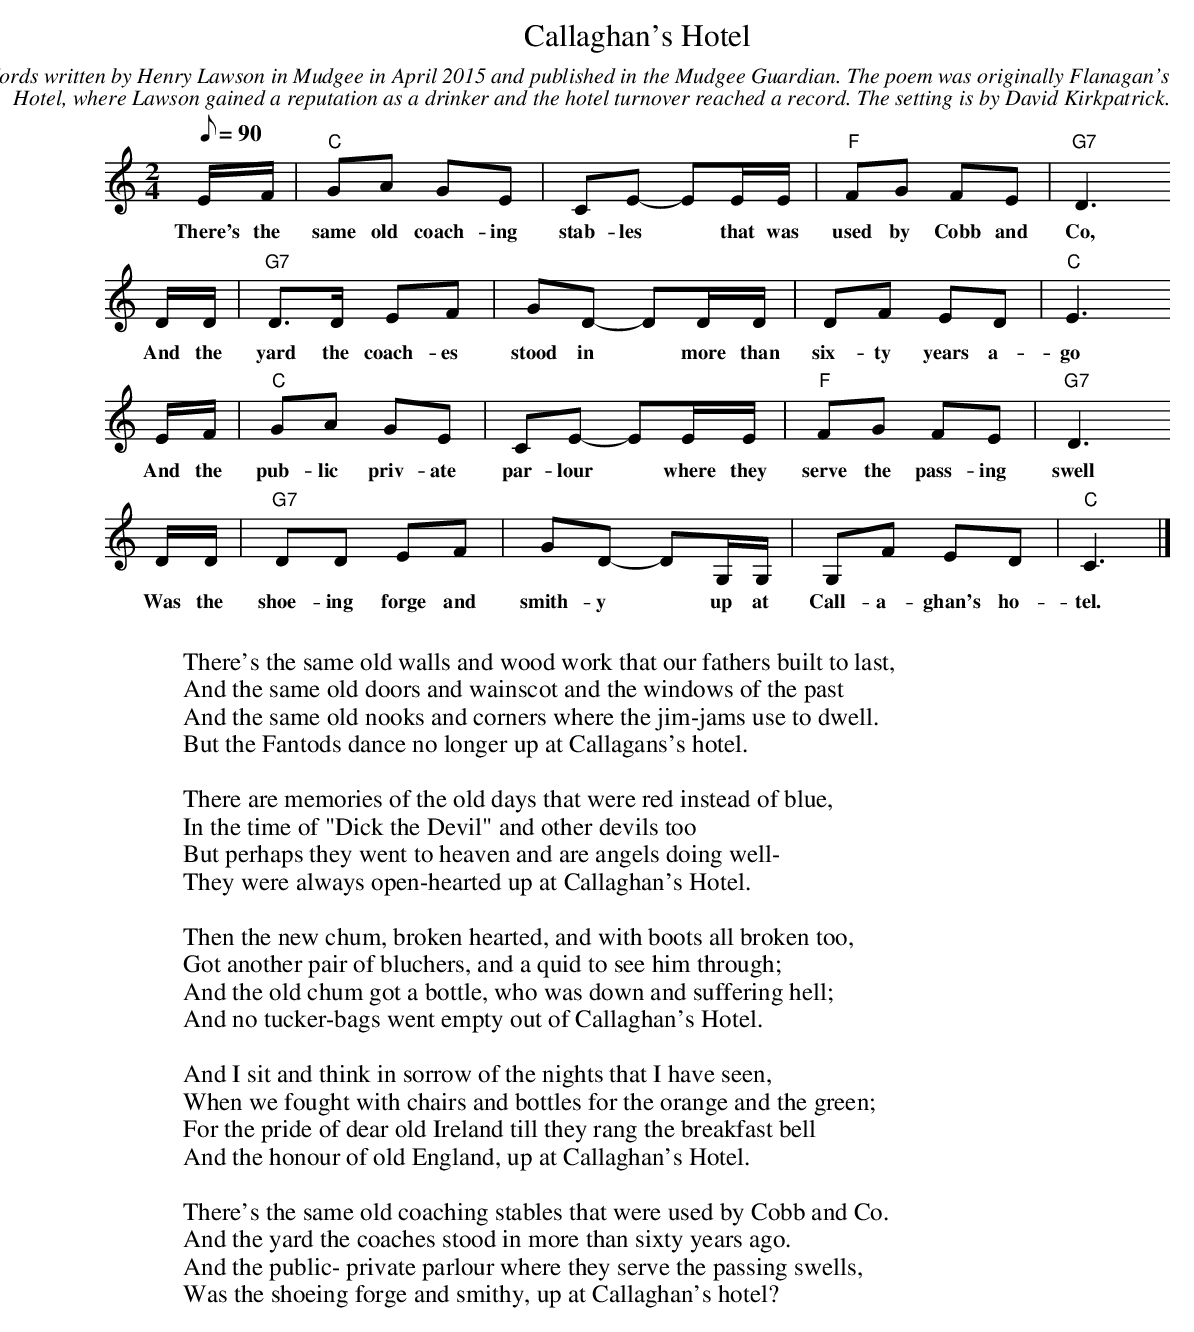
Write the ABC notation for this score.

X:1
T:Callaghan's Hotel
C:Words written by Henry Lawson in Mudgee in April 2015 and published in the Mudgee Guardian. The poem was originally Flanagan's
C:Hotel, where Lawson gained a reputation as a drinker and the hotel turnover reached a record. The setting is by David Kirkpatrick.
M:2/4
L:1/8
Q:90
K:C
E/F/|"C"GA GE |CE- EE/E/|"F"FG FE |"G7"D3
w:There's the same old coach-ing stab-les* that was used by Cobb and Co,
D/D/|"G7"D>D EF |GD- DD/D/|DF ED|"C"E3
w: And the yard the coach-es stood in* more than six-ty years a-go
E/F/|"C"GA GE |CE- EE/E/|"F"FG FE |"G7"D3
w: And the pub-lic priv-ate par-lour* where they serve the pass-ing swell
D/D/|"G7"DD EF|GD- DG,/G,/|G,F ED|"C"C3|]
w: Was the shoe-ing forge and smith-y* up at Call-a-ghan's ho-tel.
W:
W:There's the same old walls and wood work that our fathers built to last,
W:And the same old doors and wainscot and the windows of the past
W:And the same old nooks and corners where the jim-jams use to dwell.
W:But the Fantods dance no longer up at Callagans's hotel.
W:
W:There are memories of the old days that were red instead of blue,
W:In the time of "Dick the Devil" and other devils too
W:But perhaps they went to heaven and are angels doing well-
W:They were always open-hearted up at Callaghan's Hotel.
W:
W:Then the new chum, broken hearted, and with boots all broken too,
W:Got another pair of bluchers, and a quid to see him through;
W:And the old chum got a bottle, who was down and suffering hell;
W:And no tucker-bags went empty out of Callaghan's Hotel.
W:
W:And I sit and think in sorrow of the nights that I have seen,
W:When we fought with chairs and bottles for the orange and the green;
W:For the pride of dear old Ireland till they rang the breakfast bell
W:And the honour of old England, up at Callaghan's Hotel.
W:
W:There's the same old coaching stables that were used by Cobb and Co.
W:And the yard the coaches stood in more than sixty years ago.
W:And the public- private parlour where they serve the passing swells,
W:Was the shoeing forge and smithy, up at Callaghan's hotel?
